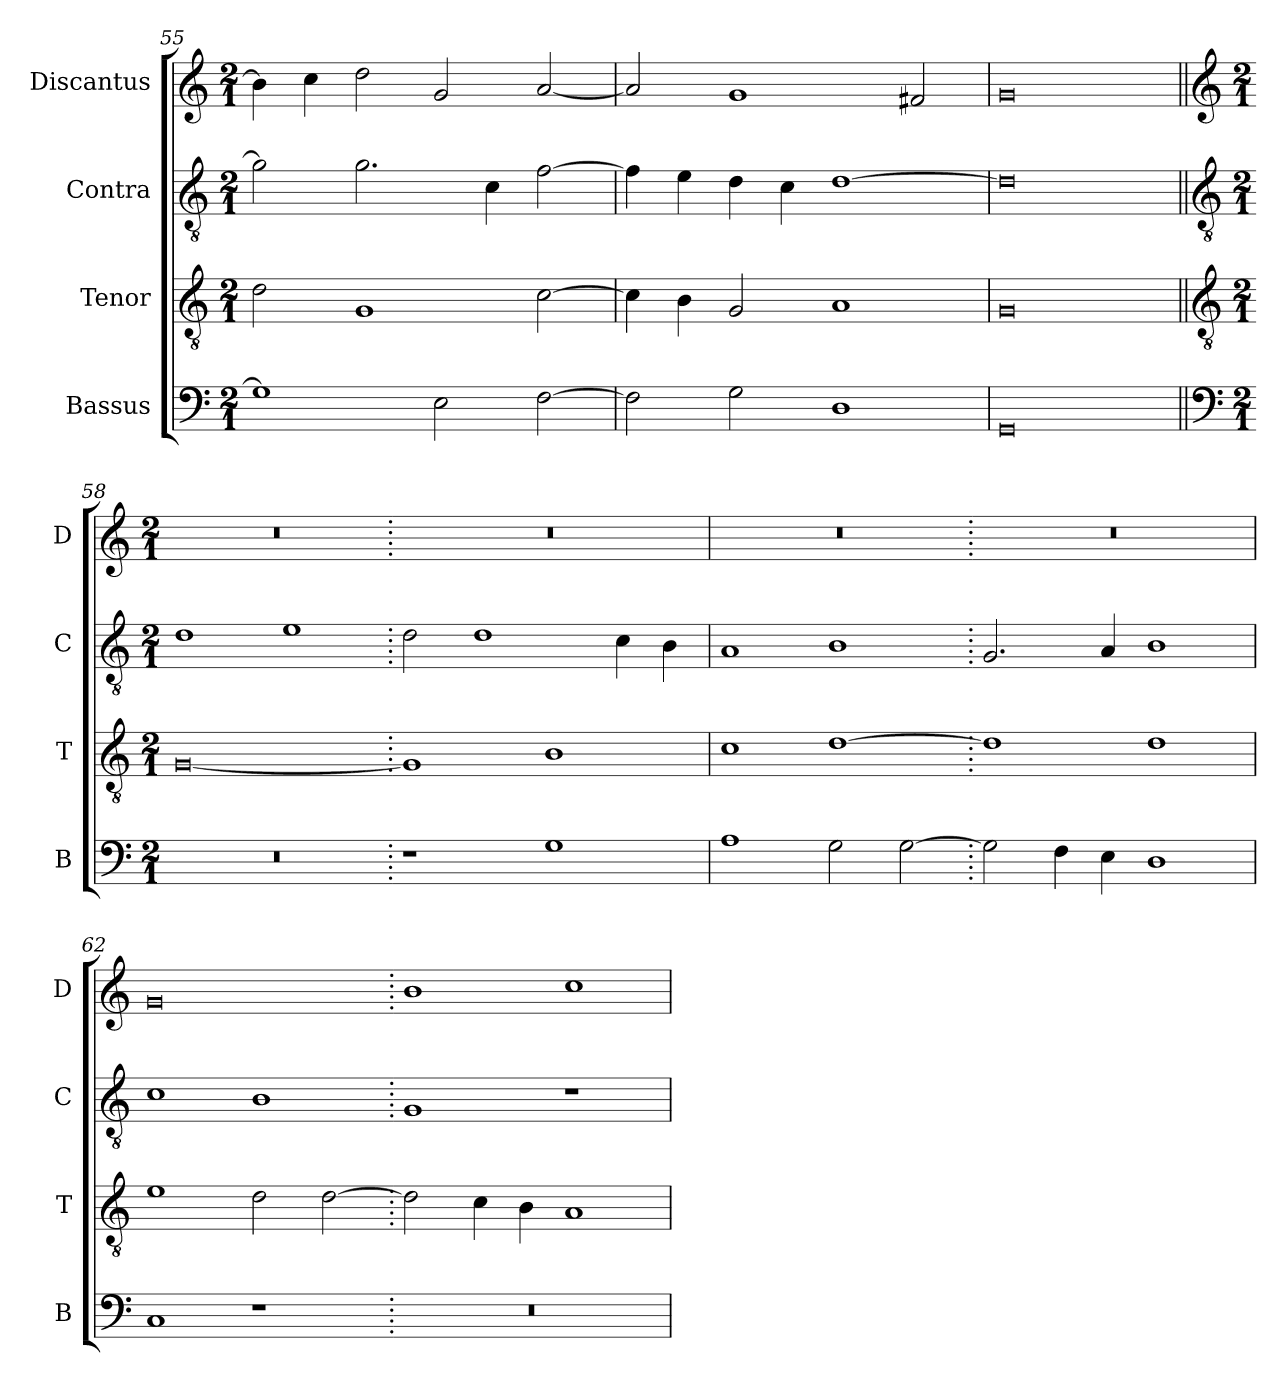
**kern	**kern	**kern	**kern
*part4	*part3	*part2	*part1
*staff4	*staff3	*staff2	*staff1
*I"Bassus	*I"Tenor	*I"Contra	*I"Discantus
*I'B	*I'T	*I'C	*I'D
*clefF4	*clefGv2	*clefGv2	*clefG2
*k[]	*k[]	*k[]	*k[]
*M2/1	*M2/1	*M2/1	*M2/1
=55	=55	=55	=55
1G]	2d\	2g\]	4b\]
.	.	.	4cc\
.	1G	2.g\	2dd\
2E\	.	.	2g/
.	.	4c\	.
[2F\	[2c\	[2f\	[2a/
=56	=56	=56	=56
2F\]	4c\]	4f\]	2a/]
.	4B\	4e\	.
2G\	2G/	4d\	1g
.	.	4c\	.
1D	1A	[1d	.
.	.	.	2f#X/
=57	=57	=57	=57
0GG	0G	0d]	0g
!!LO:LB:g=z
=58||	=58||	=58||	=58||
*clefF4	*clefGv2	*clefGv2	*clefG2
*k[]	*k[]	*k[]	*k[]
*M2/1	*M2/1	*M2/1	*M2/1
0r	[0G	1d	0r
.	.	1e	.
=59.	=59.	=59.	=59.
1r	1G]	2d\	0r
.	.	1d	.
1G	1B	.	.
.	.	4c\	.
.	.	4B\	.
=60	=60	=60	=60
1A	1c	1A	0r
2G\	[1d	1B	.
[2G\	.	.	.
=61.	=61.	=61.	=61.
2G\]	1d]	2.G/	0r
4F\	.	.	.
4E\	.	4A/	.
1D	1d	1B	.
=62	=62	=62	=62
1C	1e	1c	0g
1r	2d\	1B	.
.	[2d\	.	.
=63.	=63.	=63.	=63.
0r	2d\]	1G	1b
.	4c\	.	.
.	4B\	.	.
.	1A	1r	1cc
=	=	=	=
*-	*-	*-	*-
